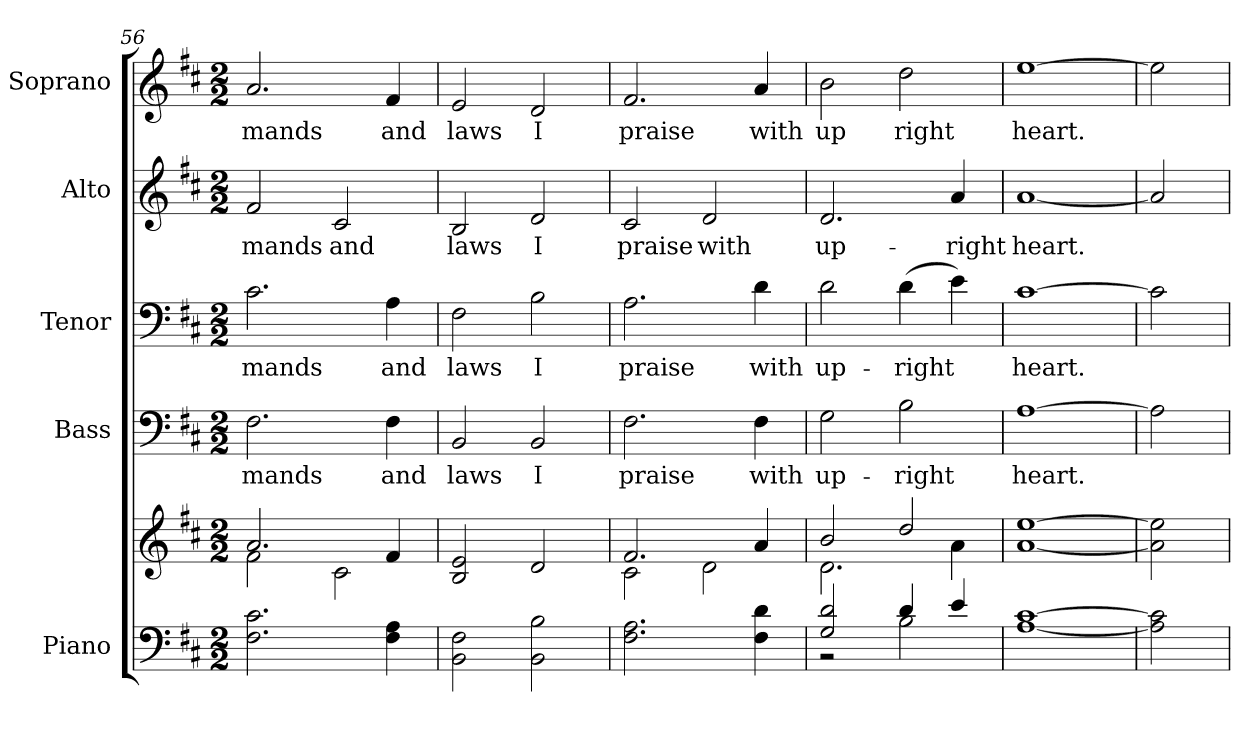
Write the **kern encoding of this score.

**kern	**kern	**kern	**text	**kern	**text	**kern	**text	**kern	**text
*part5	*part5	*part4	*part4	*part3	*part3	*part2	*part2	*part1	*part1
*staff6	*staff5	*staff4	*staff4	*staff3	*staff3	*staff2	*staff2	*staff1	*staff1
*I"Piano	*	*I"Bass	*	*I"Tenor	*	*I"Alto	*	*I"Soprano	*
*I'Pno.	*	*I'B.	*	*I'T.	*	*I'A.	*	*I'S.	*
*clefF4	*clefG2	*clefF4	*	*clefF4	*	*clefG2	*	*clefG2	*
*k[f#c#]	*k[f#c#]	*k[f#c#]	*	*k[f#c#]	*	*k[f#c#]	*	*k[f#c#]	*
*D:	*D:	*D:	*	*D:	*	*D:	*	*D:	*
*M2/2	*M2/2	*M2/2	*	*M2/2	*	*M2/2	*	*M2/2	*
=56	=56	=56	=56	=56	=56	=56	=56	=56	=56
*	*^	*	*	*	*	*	*	*	*
!	!	!	!	!LO:LY:b:color=#000000	!	!	!	!	!	!
!	!	!	!	!	!	!LO:LY:b:color=#000000	!	!	!	!
!	!	!	!	!	!	!	!	!LO:LY:b:color=#000000	!	!
!	!	!	!	!	!	!	!	!	!	!LO:LY:b:color=#000000
2.F#i\ 2.c#i	2.ai/	2f#i\	2.F#i\	-mands	2.c#i\	-mands	2f#i/	-mands	2.ai/	-mands
!	!	!	!	!	!	!	!	!LO:LY:b:color=#000000	!	!
.	.	2c#i\	.	.	.	.	2c#i/	and	.	.
!	!	!	!	!LO:LY:b:color=#000000	!	!	!	!	!	!
!	!	!	!	!	!	!LO:LY:b:color=#000000	!	!	!	!
!	!	!	!	!	!	!	!	!	!	!LO:LY:b:color=#000000
4F#i\ 4Ai	4f#i/	.	4F#i\	and	4Ai\	and	.	.	4f#i/	and
*	*v	*v	*	*	*	*	*	*	*	*
=57	=57	=57	=57	=57	=57	=57	=57	=57	=57
!	!	!	!LO:LY:b:color=#000000	!	!	!	!	!	!
!	!	!	!	!	!LO:LY:b:color=#000000	!	!	!	!
!	!	!	!	!	!	!	!LO:LY:b:color=#000000	!	!
!	!	!	!	!	!	!	!	!	!LO:LY:b:color=#000000
2BBi\ 2F#i	2Bi/ 2ei	2BBi/	laws	2F#i\	laws	2Bi/	laws	2ei/	laws
!	!	!	!LO:LY:b:color=#000000	!	!	!	!	!	!
!	!	!	!	!	!LO:LY:b:color=#000000	!	!	!	!
!	!	!	!	!	!	!	!LO:LY:b:color=#000000	!	!
!	!	!	!	!	!	!	!	!	!LO:LY:b:color=#000000
2BBi\ 2Bi	2di/	2BBi/	I	2Bi\	I	2di/	I	2di/	I
=58	=58	=58	=58	=58	=58	=58	=58	=58	=58
*	*^	*	*	*	*	*	*	*	*
!	!	!	!	!LO:LY:b:color=#000000	!	!	!	!	!	!
!	!	!	!	!	!	!LO:LY:b:color=#000000	!	!	!	!
!	!	!	!	!	!	!	!	!LO:LY:b:color=#000000	!	!
!	!	!	!	!	!	!	!	!	!	!LO:LY:b:color=#000000
2.F#i\ 2.Ai	2.f#i/	2c#i\	2.F#i\	praise	2.Ai\	praise	2c#i/	praise	2.f#i/	praise
!	!	!	!	!	!	!	!	!LO:LY:b:color=#000000	!	!
.	.	2di\	.	.	.	.	2di/	with	.	.
!	!	!	!	!LO:LY:b:color=#000000	!	!	!	!	!	!
!	!	!	!	!	!	!LO:LY:b:color=#000000	!	!	!	!
!	!	!	!	!	!	!	!	!	!	!LO:LY:b:color=#000000
4F#i\ 4di	4ai/	.	4F#i\	with	4di\	with	.	.	4ai/	with
!!LO:PB:g=z
=59	=59	=59	=59	=59	=59	=59	=59	=59	=59	=59
*^	*	*	*	*	*	*	*	*	*	*
!	!	!	!	!	!LO:LY:b:color=#000000	!	!	!	!	!	!
!	!	!	!	!	!	!	!LO:LY:b:color=#000000	!	!	!	!
!	!	!	!	!	!	!	!	!	!LO:LY:b:color=#000000	!	!
!	!	!	!	!	!	!	!	!	!	!	!LO:LY:b:color=#000000
2Gi/ 2di	2r	2bi/	2.di\	2Gi\	up-	2di\	up-	2.di/	up-	2bi\	up
!	!	!	!	!	!LO:LY:b:color=#000000	!	!	!	!	!	!
!	!	!	!	!	!	!	!LO:LY:b:color=#000000	!	!	!	!
!	!	!	!	!	!	!	!	!	!	!	!LO:LY:b:color=#000000
4di/	2Bi\	2ddi/	.	2Bi\	-right	(4di\	-right	.	.	2ddi\	right
!	!	!	!	!	!	!	!	!	!LO:LY:b:color=#000000	!	!
4ei/	.	.	4ai\	.	.	4ei\)	.	4ai/	-right	.	.
*v	*v	*	*	*	*	*	*	*	*	*	*
*	*v	*v	*	*	*	*	*	*	*	*
=60	=60	=60	=60	=60	=60	=60	=60	=60	=60
*	*^	*	*	*	*	*	*	*	*
!	!	!	!	!LO:LY:b:color=#000000	!	!	!	!	!	!
*	*v	*v	*	*	*	*	*	*	*	*
*	*^	*	*	*	*	*	*	*	*
!	!	!	!	!	!	!LO:LY:b:color=#000000	!	!	!	!
*	*v	*v	*	*	*	*	*	*	*	*
*	*^	*	*	*	*	*	*	*	*
!	!	!	!	!	!	!	!	!LO:LY:b:color=#000000	!	!
*	*v	*v	*	*	*	*	*	*	*	*
*	*^	*	*	*	*	*	*	*	*
!	!	!	!	!	!	!	!	!	!	!LO:LY:b:color=#000000
*	*v	*v	*	*	*	*	*	*	*	*
[1Ai [1c#i	[1ai [1eei	[1Ai	heart.	[1c#i	heart.	[1ai	heart.	[1eei	heart.
=61	=61	=61	=61	=61	=61	=61	=61	=61	=61
2Ai] 2c#i]	2ai] 2eei]	2Ai]	.	2c#i]	.	2ai]	.	2eei]	.
=	=	=	=	=	=	=	=	=	=
*-	*-	*-	*-	*-	*-	*-	*-	*-	*-
